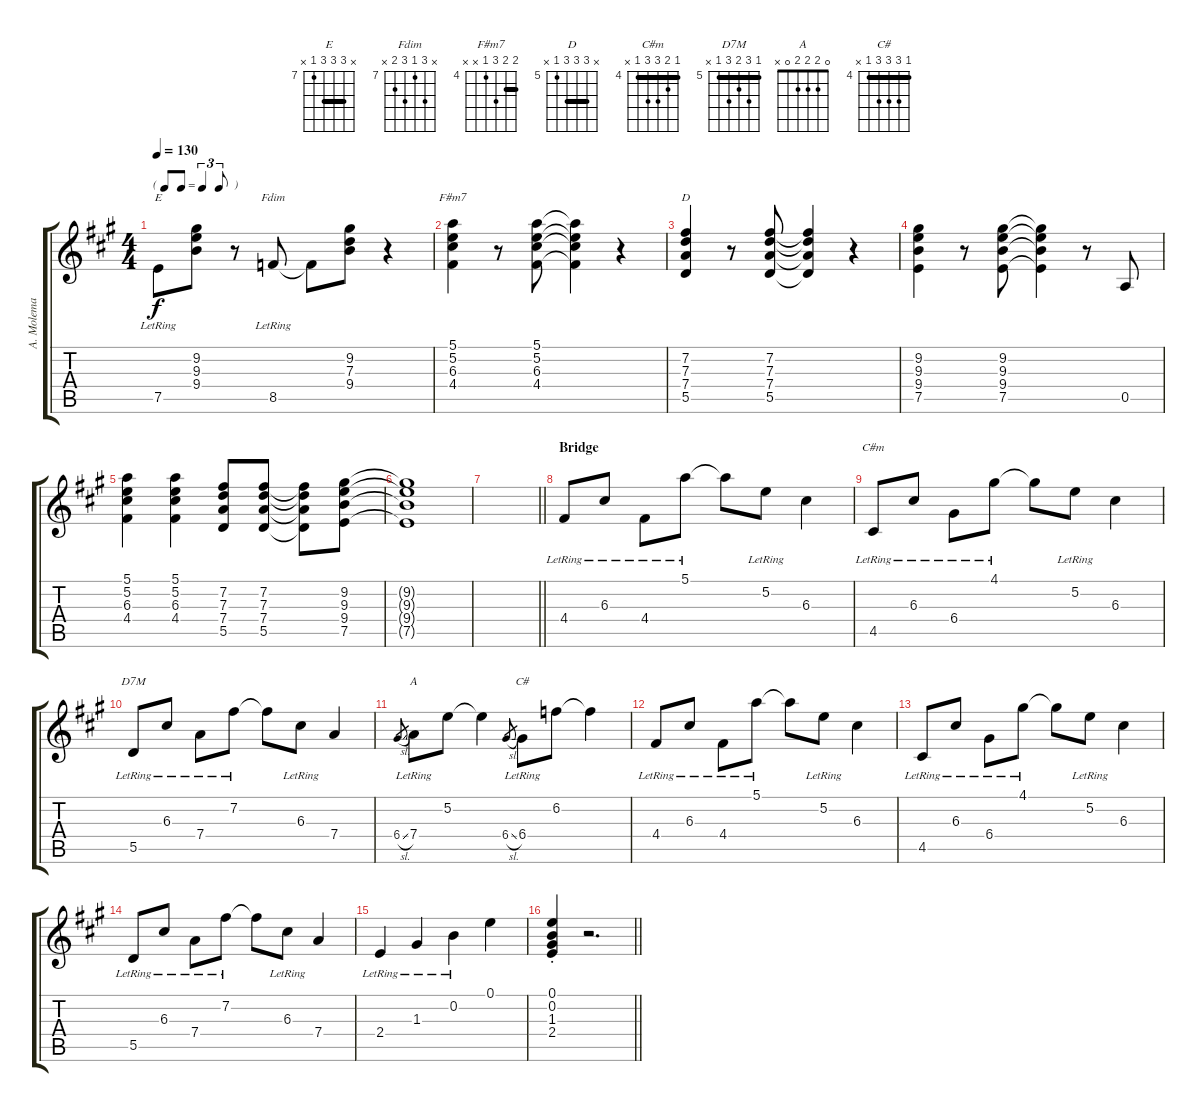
\track ("A. Molema" "A. Molema") {instrument acousticguitarsteel}
\staff {score tabs}
\tuning (E4 B3 G3 D3 A2 E2) {hide}
\chord ("E" x 9 9 9 7 x) {firstfret 7 barre 9}
\chord ("Fdim" x 9 7 9 8 x) {firstfret 7}
\chord ("F#m7" 5 5 6 4 x x) {firstfret 4 barre 5}
\chord ("D" x 7 7 7 5 x) {firstfret 5 barre 7}
\chord ("C#m" 4 5 6 6 4 x) {firstfret 4 barre 4}
\chord ("D7M" 5 7 6 7 5 x) {firstfret 5 barre 5}
\chord ("A" 0 2 2 2 0 x)
\chord ("C#" 4 6 6 6 4 x) {firstfret 4 barre 4}
\ts (4 4)
\tf triplet8th
\tempo 130
\clef g2
\ks a
7.5{lr}.8{ch "E" dy f} (9.2 9.3 9.4).8 r.8 8.5{lr}.8{ch "Fdim"} 8.5{t}.8 (9.2 7.3 9.4).8 r.4 |
(5.1 5.2 6.3 4.4).4{ch "F#m7"} r.8 (5.1 5.2 6.3 4.4).8 (5.1{t} 5.2{t} 6.3{t} 4.4{t}).4 r.4 |
(7.2 7.3 7.4 5.5).4{ch "D"} r.8 (7.2 7.3 7.4 5.5).8 (7.2{t} 7.3{t} 7.4{t} 5.5{t}).4 r.4 |
(9.2 9.3 9.4 7.5).4 r.8 (9.2 9.3 9.4 7.5).8 (9.2{t} 9.3{t} 9.4{t} 7.5{t}).4 r.8 0.5.8 |
(5.1 5.2 6.3 4.4).4 (5.1 5.2 6.3 4.4).4 (7.2 7.3 7.4 5.5).8 (7.2 7.3 7.4 5.5).8 (7.2{t} 7.3{t} 7.4{t} 5.5{t}).8 (9.2 9.3 9.4 7.5).8 |
(9.2{t} 9.3{t} 9.4{t} 7.5{t}).1 |
\barLineRight lightlight
|
\section ("" "Bridge")
4.4{lr}.8 6.3{lr}.8 4.4{lr}.8 5.1{lr}.8 5.1{t}.8 5.2{lr}.8 6.3.4 |
4.5{lr}.8{ch "C#m"} 6.3{lr}.8 6.4{lr}.8 4.1{lr}.8 4.1{t}.8 5.2{lr}.8 6.3.4 |
5.5{lr}.8{ch "D7M"} 6.3{lr}.8 7.4{lr}.8 7.2{lr}.8 7.2{t}.8 6.3{lr}.8 7.4.4 |
6.4{sl}.8{gr} 7.4{lr}.8{ch "A"} 5.2.8 5.2{t}.4 6.4{sl}.8{gr} 6.4{lr}.8{ch "C#"} 6.2.8 6.2{t}.4 |
4.4{lr}.8 6.3{lr}.8 4.4{lr}.8 5.1{lr}.8 5.1{t}.8 5.2{lr}.8 6.3.4 |
4.5{lr}.8 6.3{lr}.8 6.4{lr}.8 4.1{lr}.8 4.1{t}.8 5.2{lr}.8 6.3.4 |
5.5{lr}.8 6.3{lr}.8 7.4{lr}.8 7.2{lr}.8 7.2{t}.8 6.3{lr}.8 7.4.4 |
2.4{lr}.4 1.3{lr}.4 0.2{lr}.4 0.1.4 |
\barLineRight lightlight
(0.1{st} 0.2{st} 1.3{st} 2.4{st}).4 r.2{d}
